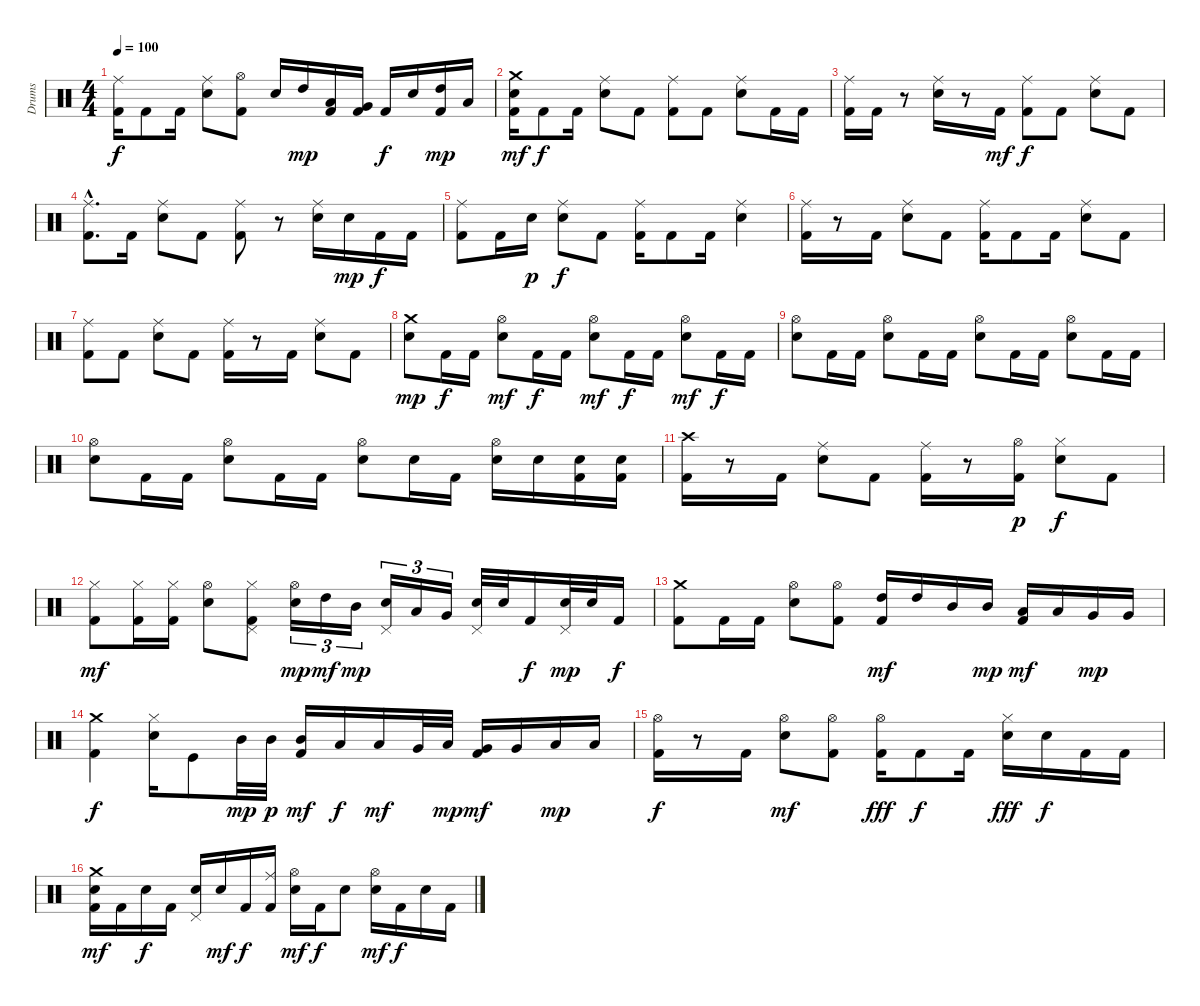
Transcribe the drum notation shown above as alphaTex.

\track ("Drums" "Drums") {instrument percussion}
\staff {score}
\articulation defaults
\ts (4 4)
\tempo 100
\clef neutral
\ks c
("Ride (middle)" "Kick (hit) 2").16{dy f} "Kick (hit) 2".8 "Kick (hit) 2".16 ("Ride (middle)" "Electric Snare (hit)").8 ("Kick (hit) 2" "Hi-Hat (open)").8 "Electric Snare (hit)".16 "High Tom (hit)".16{dy mp} ("Low Tom (hit)" "Kick (hit) 2").16 ("Very Low Tom (hit)" "Kick (hit) 2").16 "Kick (hit) 2".16{dy f} "Electric Snare (hit)".16 ("Kick (hit) 2" "High Tom (hit)").16{dy mp} "Low Tom (hit)".16 |
("Kick (hit) 2" "Electric Snare (hit)" "Crash medium (hit)").16{dy mf} "Kick (hit) 2".8{dy f} "Kick (hit) 2".16 ("Ride (middle)" "Electric Snare (hit)").8 "Kick (hit) 2".8 ("Kick (hit) 2" "Ride (middle)").8 "Kick (hit) 2".8 ("Electric Snare (hit)" "Ride (middle)").8 "Kick (hit) 2".16 "Kick (hit) 2".16 |
("Ride (middle)" "Kick (hit) 2").16 "Kick (hit) 2".16 r.8 ("Ride (middle)" "Electric Snare (hit)").16 r.8 "Kick (hit) 2".16{dy mf} ("Kick (hit) 2" "Ride (middle)").8{dy f} "Kick (hit) 2".8 ("Electric Snare (hit)" "Ride (middle)").8 "Kick (hit) 2".8 |
("Kick (hit) 2"{hac} "Ride (middle)"{hac}).8{d} "Kick (hit) 2".16 ("Electric Snare (hit)" "Ride (middle)").8 "Kick (hit) 2".8 ("Kick (hit) 2" "Ride (middle)").8 r.8 ("Electric Snare (hit)" "Ride (middle)").16 "Electric Snare (hit)".16{dy mp} "Kick (hit) 2".16{dy f} "Kick (hit) 2".16 |
("Kick (hit) 2" "Ride (middle)").8 "Kick (hit) 2".16 "Snare (hit) 2".16{dy p} ("Ride (middle)" "Electric Snare (hit)").8{dy f} "Kick (hit) 2".8 ("Ride (middle)" "Kick (hit) 2").16 "Kick (hit) 2".8 "Kick (hit) 2".16 ("Ride (middle)" "Electric Snare (hit)").4 |
("Ride (middle)" "Kick (hit) 2").16 r.8 "Kick (hit) 2".16 ("Ride (middle)" "Electric Snare (hit)").8 "Kick (hit) 2".8 ("Ride (middle)" "Kick (hit) 2").16 "Kick (hit) 2".8 "Kick (hit) 2".16 ("Ride (middle)" "Electric Snare (hit)").8 "Kick (hit) 2".8 |
("Ride (middle)" "Kick (hit) 2").8 "Kick (hit) 2".8 ("Ride (middle)" "Electric Snare (hit)").8 "Kick (hit) 2".8 ("Ride (middle)" "Kick (hit) 2").16 r.8 "Kick (hit) 2".16 ("Ride (middle)" "Electric Snare (hit)").8 "Kick (hit) 2".8 |
("Crash medium (hit)" "Electric Snare (hit)").8{dy mp} "Kick (hit) 2".16{dy f} "Kick (hit) 2".16 ("Hi-Hat (open)" "Electric Snare (hit)").8{dy mf} "Kick (hit) 2".16{dy f} "Kick (hit) 2".16 ("Electric Snare (hit)" "Hi-Hat (open)").8{dy mf} "Kick (hit) 2".16{dy f} "Kick (hit) 2".16 ("Electric Snare (hit)" "Hi-Hat (open)").8{dy mf} "Kick (hit) 2".16{dy f} "Kick (hit) 2".16 |
("Electric Snare (hit)" "Hi-Hat (open)").8 "Kick (hit) 2".16 "Kick (hit) 2".16 ("Hi-Hat (open)" "Electric Snare (hit)").8 "Kick (hit) 2".16 "Kick (hit) 2".16 ("Hi-Hat (open)" "Electric Snare (hit)").8 "Kick (hit) 2".16 "Kick (hit) 2".16 ("Electric Snare (hit)" "Hi-Hat (open)").8 "Kick (hit) 2".16 "Kick (hit) 2".16 |
("Electric Snare (hit)" "Hi-Hat (open)").8 "Kick (hit) 2".16 "Kick (hit) 2".16 ("Electric Snare (hit)" "Hi-Hat (open)").8 "Kick (hit) 2".16 "Kick (hit) 2".16 ("Electric Snare (hit)" "Hi-Hat (open)").8 "Electric Snare (hit)".16 "Kick (hit) 2".16 ("Hi-Hat (open)" "Electric Snare (hit)").16 "Electric Snare (hit)".16 ("Electric Snare (hit)" "Kick (hit) 2").16 ("Electric Snare (hit)" "Kick (hit) 2").16 |
("Kick (hit) 2" "Crash high (hit)").16 r.8 "Kick (hit) 2".16 ("Ride (middle)" "Electric Snare (hit)").8 "Kick (hit) 2".8 ("Ride (middle)" "Kick (hit) 2").16 r.8 ("Hi-Hat (open)" "Kick (hit) 2").16{dy p} ("Hi-Hat (closed)" "Electric Snare (hit)").8{dy f} "Kick (hit) 2".8 |
("Hi-Hat (closed)" "Kick (hit) 2").8{dy mf} ("Hi-Hat (closed)" "Kick (hit) 2").16 ("Hi-Hat (closed)" "Kick (hit) 2").16 ("Hi-Hat (open)" "Electric Snare (hit)").8 ("Hi-Hat (closed)" "Pedal Hi-Hat (hit)" "Kick (hit) 2").8 ("Hi-Hat (open)" "Electric Snare (hit)").16{tu (3 2) dy mp} "High Tom (hit)".16{tu (3 2) dy mf} "Mid Tom (hit)".16{tu (3 2) dy mp} ("Pedal Hi-Hat (hit)" "Electric Snare (hit)").16{tu (3 2)} "Low Tom (hit)".16{tu (3 2)} "Very Low Tom (hit)".16{tu (3 2)} ("Pedal Hi-Hat (hit)" "Electric Snare (hit)").32 "Electric Snare (hit)".32 "Kick (hit) 2".16{dy f} ("Pedal Hi-Hat (hit)" "Electric Snare (hit)").32{dy mp} "Electric Snare (hit)".32 "Kick (hit) 2".16{dy f} |
("Kick (hit) 2" "Crash medium (hit)").8 "Kick (hit) 2".16 "Kick (hit) 2".16 ("Hi-Hat (open)" "Electric Snare (hit)").8 ("Kick (hit) 2" "Hi-Hat (open)").8 ("Kick (hit) 2" "High Tom (hit)").16{dy mf} "High Tom (hit)".16 "Mid Tom (hit)".16 "Mid Tom (hit)".16{dy mp} ("Kick (hit) 2" "Low Tom (hit)").16{dy mf} "Low Tom (hit)".16 "Very Low Tom (hit)".16{dy mp} "Very Low Tom (hit)".16 |
("Kick (hit) 2" "Crash medium (hit)").4{dy f} ("Hi-Hat (closed)" "Electric Snare (hit)").16 "Kick (hit)".8 "Mid Tom (hit)".32{dy mp} "Mid Tom (hit)".32{dy p} ("Kick (hit) 2" "Mid Tom (hit)").16{dy mf} "Low Tom (hit)".16{dy f} "Low Tom (hit)".16{dy mf} "Very Low Tom (hit)".32 "Low Tom (hit)".32{dy mp} ("Kick (hit) 2" "Very Low Tom (hit)").16{dy mf} "Very Low Tom (hit)".16 "Low Floor Tom (hit)".16{dy mp} "Low Floor Tom (hit)".16 |
("Kick (hit) 2" "Hi-Hat (open)").16{dy f} r.8 "Kick (hit) 2".16 ("Hi-Hat (open)" "Electric Snare (hit)").8{dy mf} ("Kick (hit) 2" "Hi-Hat (open)").8 ("Hi-Hat (open)" "Kick (hit) 2").16{dy fff} "Kick (hit) 2".8{dy f} "Kick (hit) 2".16 ("Hi-Hat (closed)" "Electric Snare (hit)").16{dy fff} "Electric Snare (hit)".16{dy f} "Kick (hit) 2".16 "Kick (hit) 2".16 |
("Crash medium (hit)" "Electric Snare (hit)" "Kick (hit) 2").16{dy mf} "Kick (hit) 2".16 "Electric Snare (hit)".16{dy f} "Kick (hit) 2".16 ("Pedal Hi-Hat (hit)" "Electric Snare (hit)").16 "Electric Snare (hit)".16{dy mf} "Kick (hit) 2".16{dy f} ("Ride (middle)" "Kick (hit) 2").16 ("Hi-Hat (open)" "Electric Snare (hit)").16{dy mf} "Kick (hit) 2".16{dy f} "Electric Snare (hit)".8 ("Hi-Hat (open)" "Electric Snare (hit)").16{dy mf} "Kick (hit) 2".16{dy f} "Electric Snare (hit)".16 "Kick (hit) 2".16
